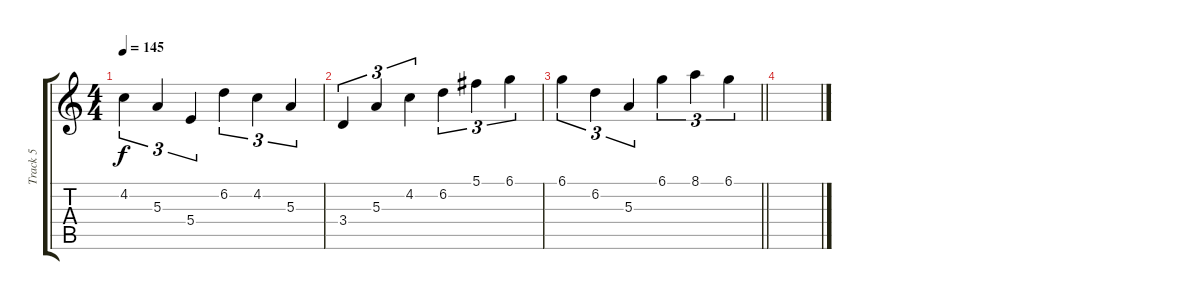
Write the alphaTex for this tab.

\track ("Track 5" "Track 5") {instrument acousticguitarsteel}
\staff {score tabs}
\tuning (Db4 Ab3 E3 B2 Gb2 B1) {hide}
\ts (4 4)
\tempo 145
\clef g2
\ks c
4.2.4{tu (3 2) dy f} 5.3.4{tu (3 2)} 5.4.4{tu (3 2)} 6.2.4{tu (3 2)} 4.2.4{tu (3 2)} 5.3.4{tu (3 2)} |
3.4.4{tu (3 2)} 5.3.4{tu (3 2)} 4.2.4{tu (3 2)} 6.2.4{tu (3 2)} 5.1.4{tu (3 2)} 6.1.4{tu (3 2)} |
\barLineRight lightlight
6.1.4{tu (3 2)} 6.2.4{tu (3 2)} 5.3.4{tu (3 2)} 6.1.4{tu (3 2)} 8.1.4{tu (3 2)} 6.1.4{tu (3 2)} |
\section ("" " ")
